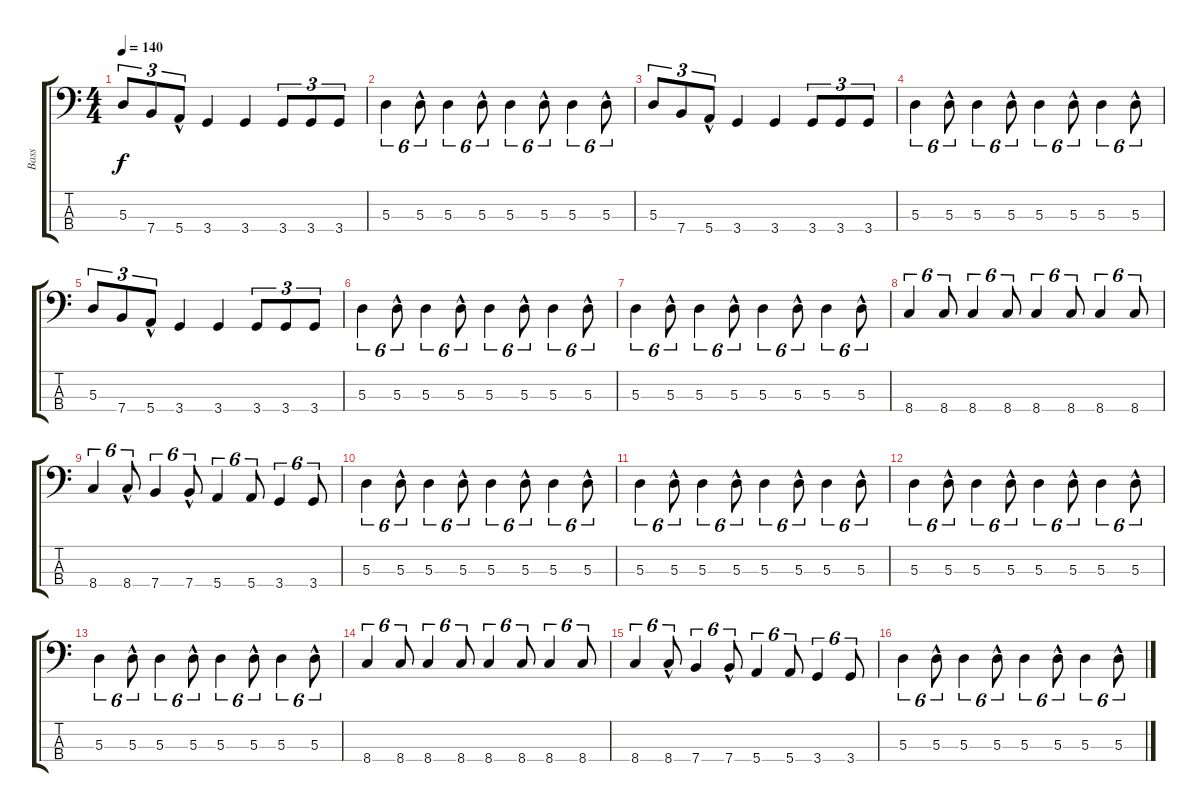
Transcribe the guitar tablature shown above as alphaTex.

\track ("Bass" "Bass") {instrument electricbasspick}
\staff {score tabs}
\tuning (G2 D2 A1 E1) {hide}
\ts (4 4)
\tempo 140
\clef f4
\ks c
5.3.8{tu (3 2) dy f} 7.4.8{tu (3 2)} 5.4{hac}.8{tu (3 2)} 3.4.4 3.4.4 3.4.8{tu (3 2)} 3.4.8{tu (3 2)} 3.4.8{tu (3 2)} |
5.3.4{tu (6 4)} 5.3{hac}.8{tu (6 4)} 5.3.4{tu (6 4)} 5.3{hac}.8{tu (6 4)} 5.3.4{tu (6 4)} 5.3{hac}.8{tu (6 4)} 5.3.4{tu (6 4)} 5.3{hac}.8{tu (6 4)} |
5.3.8{tu (3 2)} 7.4.8{tu (3 2)} 5.4{hac}.8{tu (3 2)} 3.4.4 3.4.4 3.4.8{tu (3 2)} 3.4.8{tu (3 2)} 3.4.8{tu (3 2)} |
5.3.4{tu (6 4)} 5.3{hac}.8{tu (6 4)} 5.3.4{tu (6 4)} 5.3{hac}.8{tu (6 4)} 5.3.4{tu (6 4)} 5.3{hac}.8{tu (6 4)} 5.3.4{tu (6 4)} 5.3{hac}.8{tu (6 4)} |
5.3.8{tu (3 2)} 7.4.8{tu (3 2)} 5.4{hac}.8{tu (3 2)} 3.4.4 3.4.4 3.4.8{tu (3 2)} 3.4.8{tu (3 2)} 3.4.8{tu (3 2)} |
5.3.4{tu (6 4)} 5.3{hac}.8{tu (6 4)} 5.3.4{tu (6 4)} 5.3{hac}.8{tu (6 4)} 5.3.4{tu (6 4)} 5.3{hac}.8{tu (6 4)} 5.3.4{tu (6 4)} 5.3{hac}.8{tu (6 4)} |
5.3.4{tu (6 4)} 5.3{hac}.8{tu (6 4)} 5.3.4{tu (6 4)} 5.3{hac}.8{tu (6 4)} 5.3.4{tu (6 4)} 5.3{hac}.8{tu (6 4)} 5.3.4{tu (6 4)} 5.3{hac}.8{tu (6 4)} |
8.4.4{tu (6 4)} 8.4.8{tu (6 4)} 8.4.4{tu (6 4)} 8.4.8{tu (6 4)} 8.4.4{tu (6 4)} 8.4.8{tu (6 4)} 8.4.4{tu (6 4)} 8.4.8{tu (6 4)} |
8.4.4{tu (6 4)} 8.4{hac}.8{tu (6 4)} 7.4.4{tu (6 4)} 7.4{hac}.8{tu (6 4)} 5.4.4{tu (6 4)} 5.4.8{tu (6 4)} 3.4.4{tu (6 4)} 3.4.8{tu (6 4)} |
5.3.4{tu (6 4)} 5.3{hac}.8{tu (6 4)} 5.3.4{tu (6 4)} 5.3{hac}.8{tu (6 4)} 5.3.4{tu (6 4)} 5.3{hac}.8{tu (6 4)} 5.3.4{tu (6 4)} 5.3{hac}.8{tu (6 4)} |
5.3.4{tu (6 4)} 5.3{hac}.8{tu (6 4)} 5.3.4{tu (6 4)} 5.3{hac}.8{tu (6 4)} 5.3.4{tu (6 4)} 5.3{hac}.8{tu (6 4)} 5.3.4{tu (6 4)} 5.3{hac}.8{tu (6 4)} |
5.3.4{tu (6 4)} 5.3{hac}.8{tu (6 4)} 5.3.4{tu (6 4)} 5.3{hac}.8{tu (6 4)} 5.3.4{tu (6 4)} 5.3{hac}.8{tu (6 4)} 5.3.4{tu (6 4)} 5.3{hac}.8{tu (6 4)} |
5.3.4{tu (6 4)} 5.3{hac}.8{tu (6 4)} 5.3.4{tu (6 4)} 5.3{hac}.8{tu (6 4)} 5.3.4{tu (6 4)} 5.3{hac}.8{tu (6 4)} 5.3.4{tu (6 4)} 5.3{hac}.8{tu (6 4)} |
8.4.4{tu (6 4)} 8.4.8{tu (6 4)} 8.4.4{tu (6 4)} 8.4.8{tu (6 4)} 8.4.4{tu (6 4)} 8.4.8{tu (6 4)} 8.4.4{tu (6 4)} 8.4.8{tu (6 4)} |
8.4.4{tu (6 4)} 8.4{hac}.8{tu (6 4)} 7.4.4{tu (6 4)} 7.4{hac}.8{tu (6 4)} 5.4.4{tu (6 4)} 5.4.8{tu (6 4)} 3.4.4{tu (6 4)} 3.4.8{tu (6 4)} |
5.3.4{tu (6 4)} 5.3{hac}.8{tu (6 4)} 5.3.4{tu (6 4)} 5.3{hac}.8{tu (6 4)} 5.3.4{tu (6 4)} 5.3{hac}.8{tu (6 4)} 5.3.4{tu (6 4)} 5.3{hac}.8{tu (6 4)}
